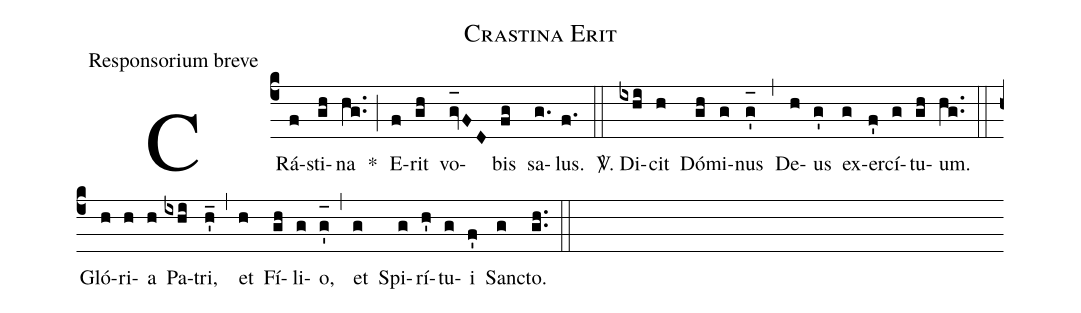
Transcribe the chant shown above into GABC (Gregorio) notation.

name:Crastina Erit;
office-part:Responsorium breve;
%%
(c4) CRá(f)sti(gh)na(hg..) *(;) E(f)rit(gh) vo(gv_[oh:h]FD)bis(fg) sa(g.)lus.(f.) (::)
<sp>V/</sp>. Di(ixhi)cit(h) Dó(gh)mi(g)nus(g'_[oh:h]) (,) De(h)us(g') ex(g)er(f')cí(g)tu(gh)um.(hg..) (::) Gló(h)ri(h)a(h) Pa(ixhi)tri,(h'_) (,) et(h) Fí(gh)li(g)o,(g'_[oh:h]) (,) et(g) Spi(g)rí(h')tu(g)i(f') San(g)cto.(gh..) (::)
